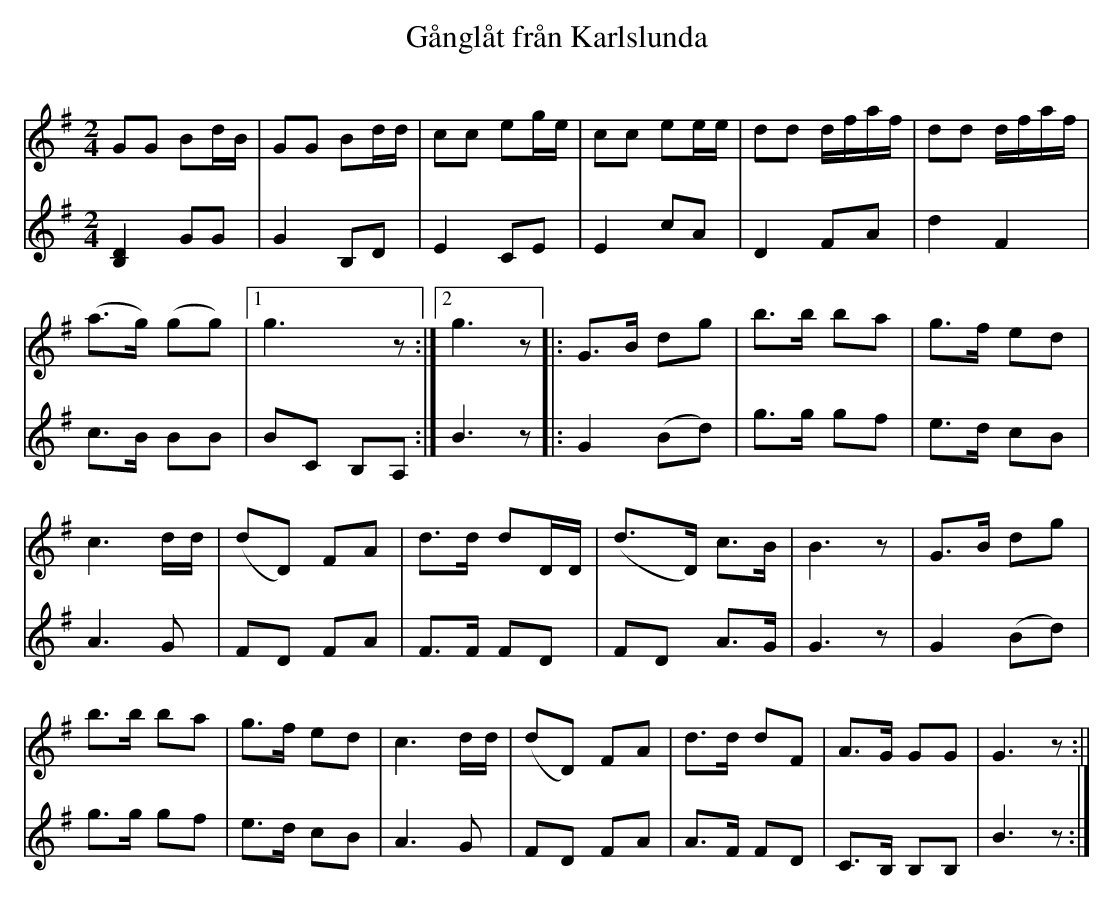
X:1
T: Gånglåt från Karlslunda
M: 2/4
L: 1/8
Q:
K:G % 1 sharps
GG Bd/2B/2|GG Bd/2d/2|cc eg/2e/2|cc ee/2e/2|dd d/2f/2a/2f/2|dd d/2f/2a/2f/2|
(a3/2g/2) (gg)|1g3 z:|2g3 z||:G3/2B/2 dg|b3/2b/2 ba|g3/2f/2 ed|
c3 d/2d/2|(dD) FA|d3/2d/2 dD/2D/2|(d3/2D/2) c3/2B/2|B3 z|G3/2B/2 dg|
b3/2b/2 ba|g3/2f/2 ed|c3 d/2d/2|(dD) FA|d3/2d/2 dF|A3/2G/2 GG|G3 z:||
V:2
[D2B,2] GG|G2 B,D|E2 CE|E2 cA|D2 FA|d2 F2|
c3/2B/2 BB|BC B,A,:|B3 z||:G2 (Bd)|g3/2g/2 gf|e3/2d/2 cB|
A3 G|FD FA|F3/2F/2 FD|FD A3/2G/2|G3 z|G2 (Bd)|
g3/2g/2 gf|e3/2d/2 cB|A3 G|FD FA|A3/2F/2 FD|C3/2B,/2 B,B,|B3 z:|
